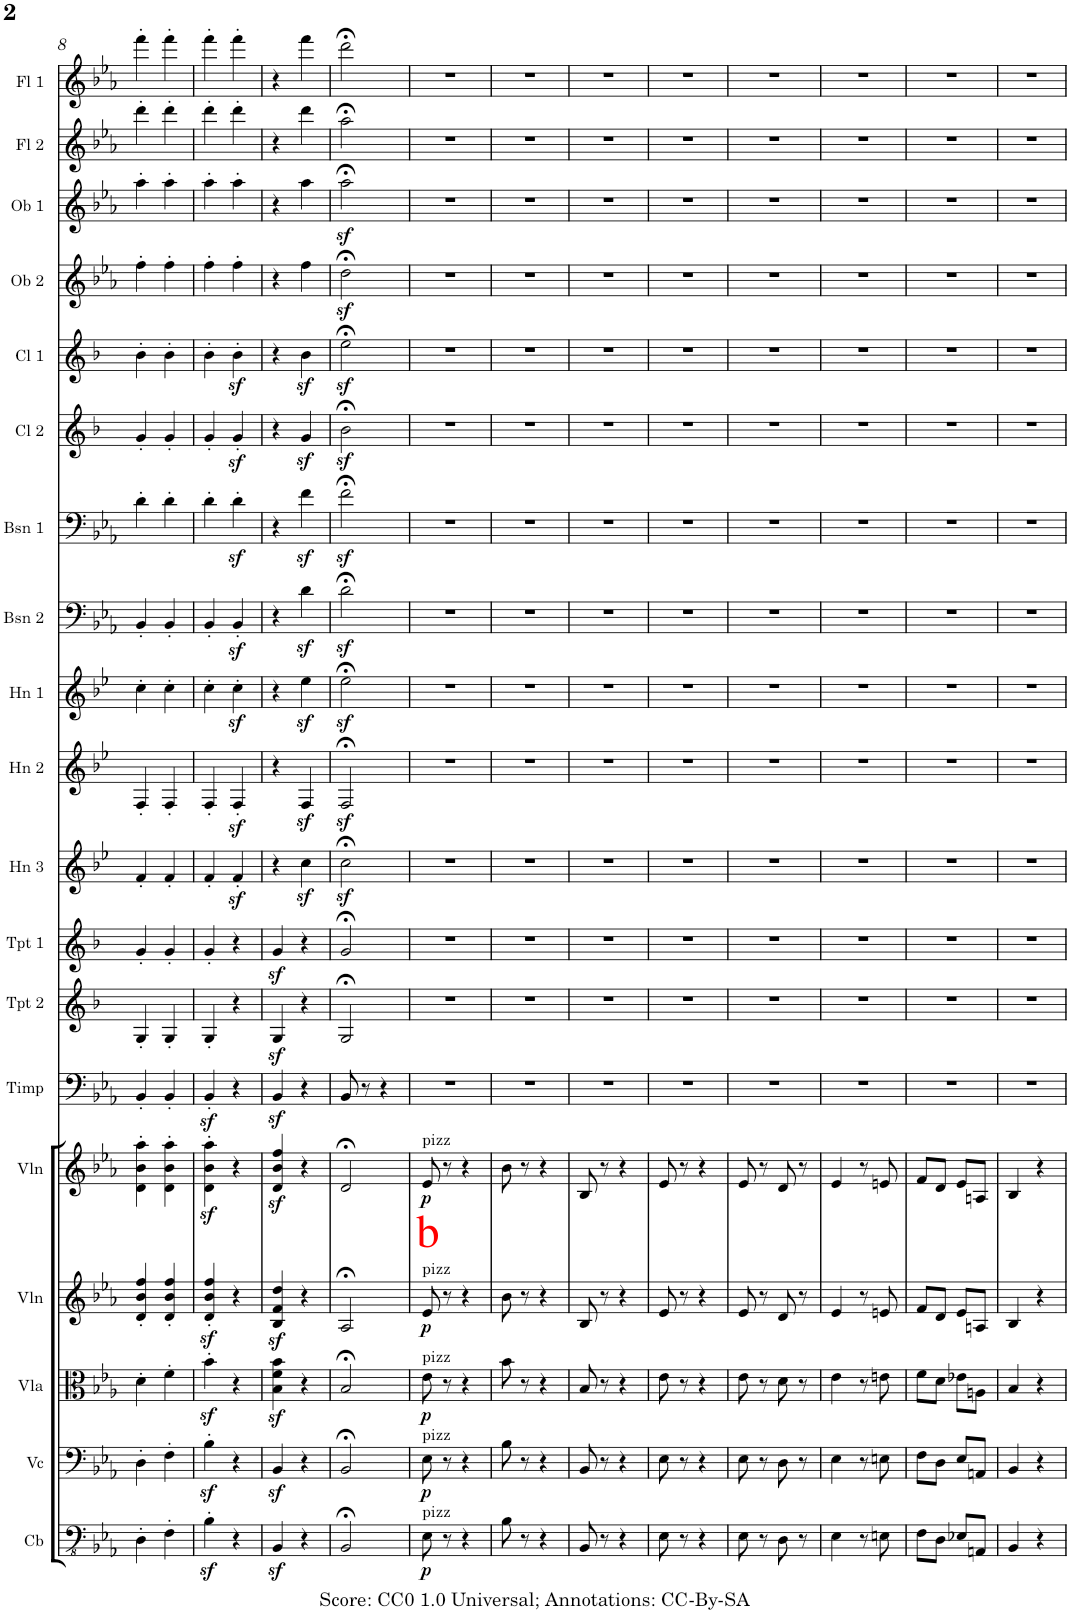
**kern	**dynam	**kern	**dynam	**kern	**dynam	**kern	**dynam	**kern	**text	**dynam	**kern	**kern	**kern	**kern	**kern	**kern	**kern	**kern	**kern	**kern	**kern	**kern	**kern	**kern
*part19	*part19	*part18	*part18	*part17	*part17	*part16	*part16	*part15	*part15	*part15	*part14	*part13	*part12	*part11	*part10	*part9	*part8	*part7	*part6	*part5	*part4	*part3	*part2	*part1
*staff19	*staff19	*staff18	*staff18	*staff17	*staff17	*staff16	*staff16	*staff15	*staff15	*staff15	*staff14	*staff13	*staff12	*staff11	*staff10	*staff9	*staff8	*staff7	*staff6	*staff5	*staff4	*staff3	*staff2	*staff1
*I"Contrabass	*	*I"Violoncello	*	*I"Viola	*	*I"Violin	*	*I"Violin	*	*	*I"Timpani	*I"Bb Trumpet 2	*I"Bb Trumpet 1	*I"F Horn 3	*I"F Horn 2	*I"F Horn 1	*I"Bassoon 2	*I"Bassoon 1	*I"Bb Clarinet 2	*I"Bb Clarinet 1	*I"Oboe 2	*I"Oboe 1	*I"Flute 2	*I"Flute 1
*I'Cb	*	*I'Vc	*	*I'Vla	*	*I'Vln	*	*I'Vln	*	*	*I'Timp	*I'Tpt 2	*I'Tpt 1	*I'Hn 3	*I'Hn 2	*I'Hn 1	*I'Bsn 2	*I'Bsn 1	*I'Cl 2	*I'Cl 1	*I'Ob 2	*I'Ob 1	*I'Fl 2	*I'Fl 1
!!LO:PB:g=z
*clefFv4	*	*clefF4	*	*clefC3	*	*clefG2	*	*clefG2	*	*	*clefF4	*clefG2	*clefG2	*clefG2	*clefG2	*clefG2	*clefF4	*clefF4	*clefG2	*clefG2	*clefG2	*clefG2	*clefG2	*clefG2
*	*	*	*	*	*	*	*	*	*	*	*	*Trd1c2	*Trd1c2	*Trd4c7	*Trd4c7	*Trd4c7	*	*	*Trd1c2	*Trd1c2	*	*	*	*
*k[b-e-a-]	*	*k[b-e-a-]	*	*k[b-e-a-]	*	*k[b-e-a-]	*	*k[b-e-a-]	*	*	*k[b-e-a-]	*k[b-]	*k[b-]	*k[b-e-]	*k[b-e-]	*k[b-e-]	*k[b-e-a-]	*k[b-e-a-]	*k[b-]	*k[b-]	*k[b-e-a-]	*k[b-e-a-]	*k[b-e-a-]	*k[b-e-a-]
*M2/4	*	*M2/4	*	*M2/4	*	*M2/4	*	*M2/4	*	*	*M2/4	*M2/4	*M2/4	*M2/4	*M2/4	*M2/4	*M2/4	*M2/4	*M2/4	*M2/4	*M2/4	*M2/4	*M2/4	*M2/4
=8	=8	=8	=8	=8	=8	=8	=8	=8	=8	=8	=8	=8	=8	=8	=8	=8	=8	=8	=8	=8	=8	=8	=8	=8
4DD'\	.	4D'\	.	4d'\	.	4d/' 4b-/' 4ff/'	.	4d\' 4b-\' 4aa-\'	.	.	4BB-'/	4G'/	4g'/	4f'/	4F'/	4cc'\	4BB-'/	4d'\	4g'/	4b-'\	4ff'\	4aa-'\	4ddd'\	4fff'\
4FF'\	.	4F'\	.	4f'\	.	4d/' 4b-/' 4ff/'	.	4d\' 4b-\' 4aa-\'	.	.	4BB-'/	4G'/	4g'/	4f'/	4F'/	4cc'\	4BB-'/	4d'\	4g'/	4b-'\	4ff'\	4aa-'\	4ddd'\	4fff'\
=9	=9	=9	=9	=9	=9	=9	=9	=9	=9	=9	=9	=9	=9	=9	=9	=9	=9	=9	=9	=9	=9	=9	=9	=9
4BB-z<'\	.	4B-z<'\	.	4b-z<'\	.	4d/z<' 4b-/z<' 4ff/z<'	.	4d\z<' 4b-\z<' 4aa-\z<'	.	.	4BB-z<'/	4G'/	4g'/	4f'/	4F'/	4cc'\	4BB-'/	4d'\	4g'/	4b-'\	4ff'\	4aa-'\	4ddd'\	4fff'\
4r	.	4r	.	4r	.	4r	.	4r	.	.	4r	4r	4r	4fz<'/	4Fz<'/	4ccz<'\	4BB-z<'/	4dz<'\	4gz<'/	4b-z<'\	4ff'\	4aa-'\	4ddd'\	4fff'\
=10	=10	=10	=10	=10	=10	=10	=10	=10	=10	=10	=10	=10	=10	=10	=10	=10	=10	=10	=10	=10	=10	=10	=10	=10
4BBB-z</	.	4BB-z</	.	4B-\z< 4f\z< 4b-\z<	.	4B-/z< 4f/z< 4dd/z<	.	4d/z< 4b-/z< 4ff/z<	.	.	4BB-z</	4Gz</	4gz</	4r	4r	4r	4r	4r	4r	4r	4r	4r	4r	4r
4r	.	4r	.	4r	.	4r	.	4r	.	.	4r	4r	4r	4ccz<\	4Fz</	4ee-z<\	4dz<\	4fz<\	4gz</	4b-z<\	4ff\	4aa-\	4ddd\	4fff\
=11	=11	=11	=11	=11	=11	=11	=11	=11	=11	=11	=11	=11	=11	=11	=11	=11	=11	=11	=11	=11	=11	=11	=11	=11
2BBB-;</	.	2BB-;</	.	2B-;</	.	2A-;</	.	2d;</	.	.	8BB-/	2G;</	2g;</	2ccz<;<\	2Fz<;</	2ee-z<;<\	2dz<;<\	2fz<;<\	2b-z<;<\	2eez<;<\	2ddz<;<\	2aa-z<;<\	2aa-;<\	2ddd;<\
.	.	.	.	.	.	.	.	.	.	.	8r	.	.	.	.	.	.	.	.	.	.	.	.	.
.	.	.	.	.	.	.	.	.	.	.	4r	.	.	.	.	.	.	.	.	.	.	.	.	.
=12	=12	=12	=12	=12	=12	=12	=12	=12	=12	=12	=12	=12	=12	=12	=12	=12	=12	=12	=12	=12	=12	=12	=12	=12
!	!	!	!	!	!	!	!	!LO:TX:a:t=pizz	!	!	!	!	!	!	!	!	!	!	!	!	!	!	!	!
!	!	!	!	!	!	!LO:TX:a:t=pizz	!	!	!	!	!	!	!	!	!	!	!	!	!	!	!	!	!	!
!	!	!	!	!LO:TX:a:t=pizz	!	!	!	!	!	!	!	!	!	!	!	!	!	!	!	!	!	!	!	!
!	!	!LO:TX:a:t=pizz	!	!	!	!	!	!	!	!	!	!	!	!	!	!	!	!	!	!	!	!	!	!
!LO:TX:a:t=pizz	!	!	!	!	!	!	!	!	!	!	!	!	!	!	!	!	!	!	!	!	!	!	!	!
!	!LO:DY:b	!	!LO:DY:b	!	!LO:DY:b	!	!LO:DY:b	!	!LO:LY:b:color=#FF0000	!LO:DY:b	!	!	!	!	!	!	!	!	!	!	!	!	!	!
8EE-\	p	8E-\	p	8e-\	p	8e-/	p	8e-/	b	p	2r	2r	2r	2r	2r	2r	2r	2r	2r	2r	2r	2r	2r	2r
8r	.	8r	.	8r	.	8r	.	8r	.	.	.	.	.	.	.	.	.	.	.	.	.	.	.	.
4r	.	4r	.	4r	.	4r	.	4r	.	.	.	.	.	.	.	.	.	.	.	.	.	.	.	.
=13	=13	=13	=13	=13	=13	=13	=13	=13	=13	=13	=13	=13	=13	=13	=13	=13	=13	=13	=13	=13	=13	=13	=13	=13
8BB-\	.	8B-\	.	8b-\	.	8b-\	.	8b-\	.	.	2r	2r	2r	2r	2r	2r	2r	2r	2r	2r	2r	2r	2r	2r
8r	.	8r	.	8r	.	8r	.	8r	.	.	.	.	.	.	.	.	.	.	.	.	.	.	.	.
4r	.	4r	.	4r	.	4r	.	4r	.	.	.	.	.	.	.	.	.	.	.	.	.	.	.	.
=14	=14	=14	=14	=14	=14	=14	=14	=14	=14	=14	=14	=14	=14	=14	=14	=14	=14	=14	=14	=14	=14	=14	=14	=14
8BBB-/	.	8BB-/	.	8B-/	.	8B-/	.	8B-/	.	.	2r	2r	2r	2r	2r	2r	2r	2r	2r	2r	2r	2r	2r	2r
8r	.	8r	.	8r	.	8r	.	8r	.	.	.	.	.	.	.	.	.	.	.	.	.	.	.	.
4r	.	4r	.	4r	.	4r	.	4r	.	.	.	.	.	.	.	.	.	.	.	.	.	.	.	.
=15	=15	=15	=15	=15	=15	=15	=15	=15	=15	=15	=15	=15	=15	=15	=15	=15	=15	=15	=15	=15	=15	=15	=15	=15
8EE-\	.	8E-\	.	8e-\	.	8e-/	.	8e-/	.	.	2r	2r	2r	2r	2r	2r	2r	2r	2r	2r	2r	2r	2r	2r
8r	.	8r	.	8r	.	8r	.	8r	.	.	.	.	.	.	.	.	.	.	.	.	.	.	.	.
4r	.	4r	.	4r	.	4r	.	4r	.	.	.	.	.	.	.	.	.	.	.	.	.	.	.	.
=16	=16	=16	=16	=16	=16	=16	=16	=16	=16	=16	=16	=16	=16	=16	=16	=16	=16	=16	=16	=16	=16	=16	=16	=16
8EE-\	.	8E-\	.	8e-\	.	8e-/	.	8e-/	.	.	2r	2r	2r	2r	2r	2r	2r	2r	2r	2r	2r	2r	2r	2r
8r	.	8r	.	8r	.	8r	.	8r	.	.	.	.	.	.	.	.	.	.	.	.	.	.	.	.
8DD\	.	8D\	.	8d\	.	8d/	.	8d/	.	.	.	.	.	.	.	.	.	.	.	.	.	.	.	.
8r	.	8r	.	8r	.	8r	.	8r	.	.	.	.	.	.	.	.	.	.	.	.	.	.	.	.
=17	=17	=17	=17	=17	=17	=17	=17	=17	=17	=17	=17	=17	=17	=17	=17	=17	=17	=17	=17	=17	=17	=17	=17	=17
4EE-\	.	4E-\	.	4e-\	.	4e-/	.	4e-/	.	.	2r	2r	2r	2r	2r	2r	2r	2r	2r	2r	2r	2r	2r	2r
8r	.	8r	.	8r	.	8r	.	8r	.	.	.	.	.	.	.	.	.	.	.	.	.	.	.	.
8EEn\	.	8En\	.	8en\	.	8en/	.	8en/	.	.	.	.	.	.	.	.	.	.	.	.	.	.	.	.
=18	=18	=18	=18	=18	=18	=18	=18	=18	=18	=18	=18	=18	=18	=18	=18	=18	=18	=18	=18	=18	=18	=18	=18	=18
8FF\L	.	8F\L	.	8f\L	.	8f/L	.	8f/L	.	.	2r	2r	2r	2r	2r	2r	2r	2r	2r	2r	2r	2r	2r	2r
8DD\J	.	8D\J	.	8d\J	.	8d/J	.	8d/J	.	.	.	.	.	.	.	.	.	.	.	.	.	.	.	.
8EE-X/L	.	8E-/L	.	8e-X\L	.	8e-/L	.	8e-/L	.	.	.	.	.	.	.	.	.	.	.	.	.	.	.	.
8AAAn/J	.	8AAn/J	.	8An\J	.	8An/J	.	8An/J	.	.	.	.	.	.	.	.	.	.	.	.	.	.	.	.
=19	=19	=19	=19	=19	=19	=19	=19	=19	=19	=19	=19	=19	=19	=19	=19	=19	=19	=19	=19	=19	=19	=19	=19	=19
4BBB-/	.	4BB-/	.	4B-/	.	4B-/	.	4B-/	.	.	2r	2r	2r	2r	2r	2r	2r	2r	2r	2r	2r	2r	2r	2r
4r	.	4r	.	4r	.	4r	.	4r	.	.	.	.	.	.	.	.	.	.	.	.	.	.	.	.
=	=	=	=	=	=	=	=	=	=	=	=	=	=	=	=	=	=	=	=	=	=	=	=	=
*-	*-	*-	*-	*-	*-	*-	*-	*-	*-	*-	*-	*-	*-	*-	*-	*-	*-	*-	*-	*-	*-	*-	*-	*-
